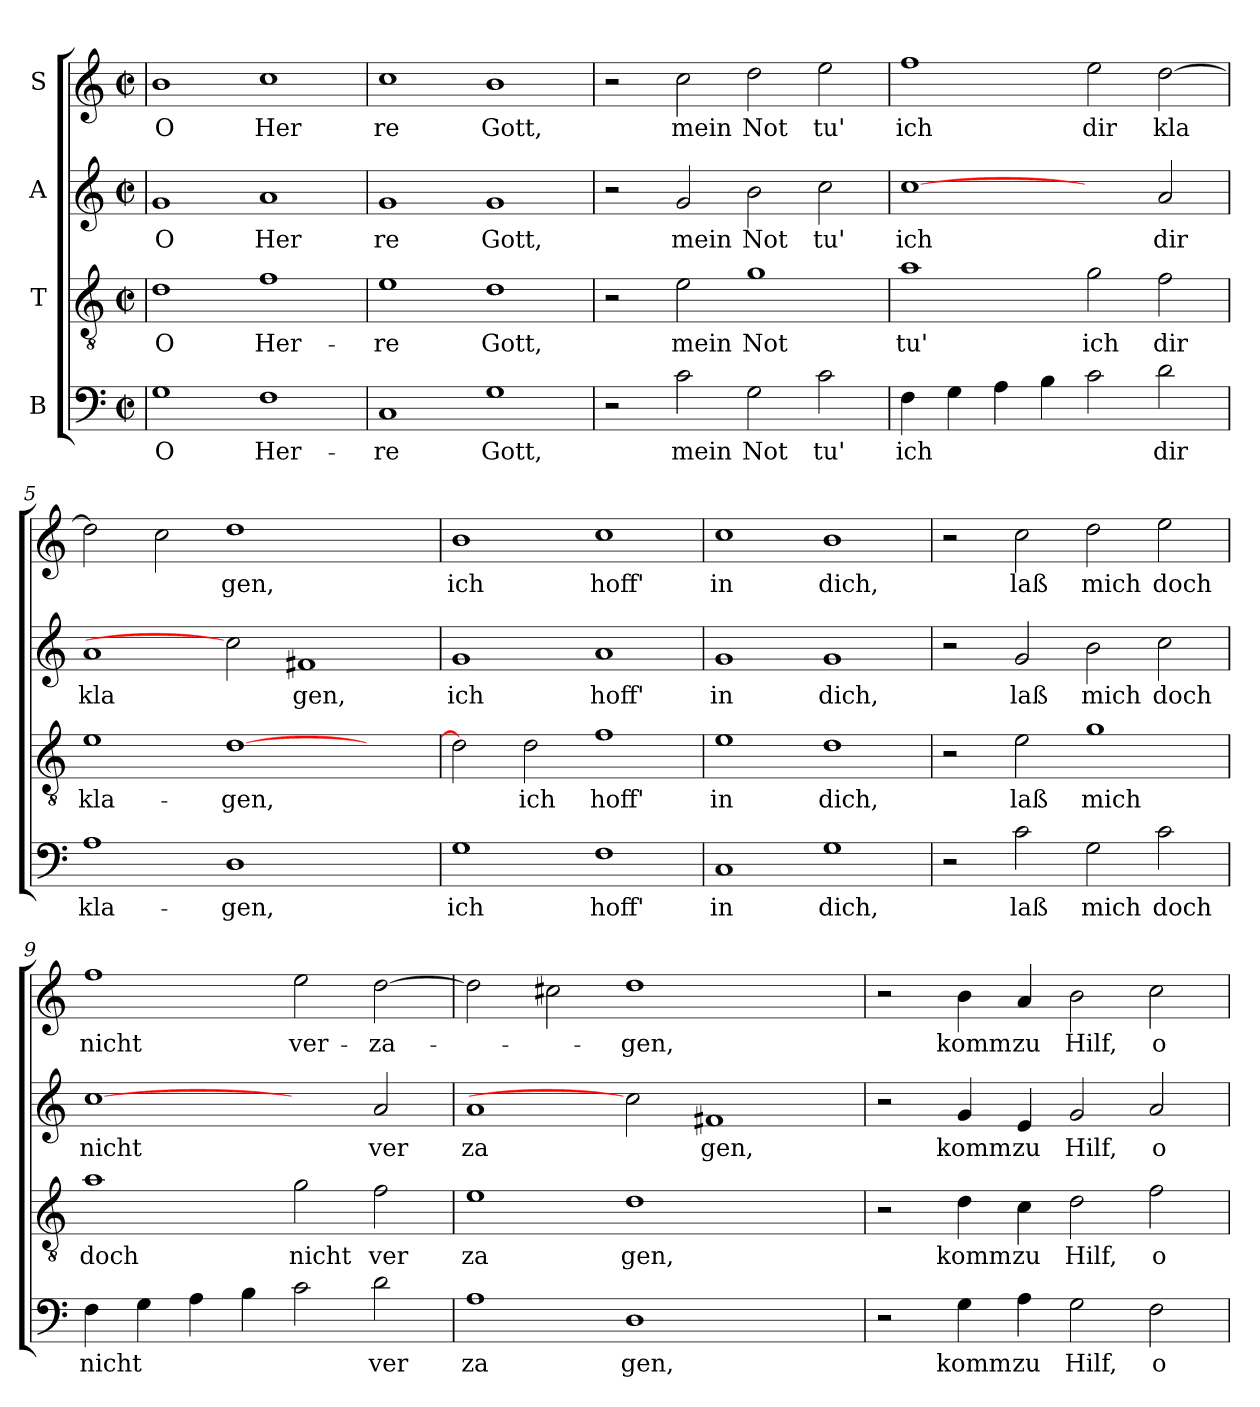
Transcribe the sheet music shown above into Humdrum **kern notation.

**kern	**text	**kern	**text	**kern	**text	**kern	**text
*part4	*part4	*part3	*part3	*part2	*part2	*part1	*part1
*staff4	*staff4	*staff3	*staff3	*staff2	*staff2	*staff1	*staff1
*I"B	*	*I"T	*	*I"A	*	*I"S	*
!!LO:PB:g=z
*stria5	*	*stria5	*	*stria5	*	*stria5	*
*clefF4	*	*clefGv2	*	*clefG2	*	*clefG2	*
*M2/2	*	*M2/2	*	*M2/2	*	*M2/2	*
*met(c|)	*	*met(c|)	*	*met(c|)	*	*met(c|)	*
=1	=1!	=1	=1!	=1	=1!	=1!	=1!
!	!LO:LY:b:cj	!	!LO:LY:b:cj	!	!LO:LY:b:cj	!	!LO:LY:b:cj
1G	O	1d	O	1g	O	1b	O
!	!LO:LY:b:cj	!	!LO:LY:b:cj	!	!LO:LY:b:cj	!	!LO:LY:b:cj
1F	Her-	1f	Her-	1a	Her	1cc	Her
=2	=2	=2	=2	=2	=2	=2	=2
!	!LO:LY:b:cj	!	!LO:LY:b:cj	!	!LO:LY:b:cj	!	!LO:LY:b:cj
1C	-re	1e	-re	1g	re	1cc	re
!	!LO:LY:b:cj	!	!LO:LY:b:cj	!	!LO:LY:b:cj	!	!LO:LY:b:cj
1G	Gott,	1d	Gott,	1g	Gott,	1b	Gott,
=3	=3	=3	=3	=3	=3	=3	=3
2r	.	2r	.	2r	.	2r	.
!	!LO:LY:b:cj	!	!LO:LY:b:cj	!	!LO:LY:b:cj	!	!LO:LY:b:cj
2c\	mein	2e\	mein	2g/	mein	2cc\	mein
!	!LO:LY:b:cj	!	!LO:LY:b:cj	!	!LO:LY:b:cj	!	!LO:LY:b:cj
2G\	Not	1g	Not	2b\	Not	2dd\	Not
!	!LO:LY:b:cj	!	!	!	!LO:LY:b:cj	!	!LO:LY:b:cj
2c\	tu'	.	.	2cc\	tu'	2ee\	tu'
=4	=4	=4	=4	=4	=4	=4	=4
!	!LO:LY:b	!	!LO:LY:b:cj	!	!LO:LY:b:cj	!	!LO:LY:b:cj
4F\	ich	1a	tu'	[1cc	ich	1ff	ich
4G\	.	.	.	.	.	.	.
4A\	.	.	.	.	.	.	.
4B\	.	.	.	.	.	.	.
!	!	!	!LO:LY:b:cj	!	!	!	!LO:LY:b:cj
2c\	.	2g\	ich	2ryy	.	2ee\	dir
!	!LO:LY:b:cj	!	!LO:LY:b:cj	!	!LO:LY:b:cj	!	!LO:LY:b
2d\	dir	2f\	dir	2a/	dir	[>2dd\	kla
=5	=5	=5	=5	=5	=5	=5	=5
!	!LO:LY:b:cj	!	!LO:LY:b:cj	!	!LO:LY:b:cj	!	!
1A	kla-	1e	kla-	1a	kla	2dd\]	.
.	.	.	.	.	.	2cc\	.
!	!LO:LY:b:cj	!	!LO:LY:b	!	!	!	!LO:LY:b:cj
1D	-gen,	[>1d	-gen,	2cc]	.	1dd	gen,
!	!	!	!	!	!LO:LY:b:cj	!	!
.	.	.	.	1f#X	gen,	.	.
2ryy	.	2ryy	.	.	.	2ryy	.
!!LO:LB:g=z
=6	=6	=6	=6	=6	=6	=6	=6
!	!LO:LY:b:cj	!	!	!	!LO:LY:b:cj	!	!LO:LY:b:cj
1G	ich	2d\]	.	1g	ich	1b	ich
!	!	!	!LO:LY:b:cj	!	!	!	!
.	.	2d\	ich	.	.	.	.
!	!LO:LY:b:cj	!	!LO:LY:b:cj	!	!LO:LY:b:cj	!	!LO:LY:b:cj
1F	hoff'	1f	hoff'	1a	hoff'	1cc	hoff'
=7	=7	=7	=7	=7	=7	=7	=7
!	!LO:LY:b:cj	!	!LO:LY:b:cj	!	!LO:LY:b:cj	!	!LO:LY:b:cj
1C	in	1e	in	1g	in	1cc	in
!	!LO:LY:b:cj	!	!LO:LY:b:cj	!	!LO:LY:b:cj	!	!LO:LY:b:cj
1G	dich,	1d	dich,	1g	dich,	1b	dich,
=8	=8	=8	=8	=8	=8	=8	=8
2r	.	2r	.	2r	.	2r	.
!	!LO:LY:b:cj	!	!LO:LY:b:cj	!	!LO:LY:b:cj	!	!LO:LY:b:cj
2c\	laß	2e\	laß	2g/	laß	2cc\	laß
!	!LO:LY:b:cj	!	!LO:LY:b:cj	!	!LO:LY:b:cj	!	!LO:LY:b:cj
2G\	mich	1g	mich	2b\	mich	2dd\	mich
!	!LO:LY:b:cj	!	!	!	!LO:LY:b:cj	!	!LO:LY:b:cj
2c\	doch	.	.	2cc\	doch	2ee\	doch
=9	=9	=9	=9	=9	=9	=9	=9
!	!LO:LY:b	!	!LO:LY:b:cj	!	!LO:LY:b:cj	!	!LO:LY:b:cj
4F\	nicht	1a	doch	[1cc	nicht	1ff	nicht
4G\	.	.	.	.	.	.	.
4A\	.	.	.	.	.	.	.
4B\	.	.	.	.	.	.	.
!	!	!	!LO:LY:b:cj	!	!	!	!LO:LY:b:cj
2c\	.	2g\	nicht	2ryy	.	2ee\	ver-
!	!LO:LY:b:cj	!	!LO:LY:b:cj	!	!LO:LY:b:cj	!	!LO:LY:b:cj
2d\	ver	2f\	ver	2a/	ver	[>2dd\	-za-
=10	=10	=10	=10	=10	=10	=10	=10
!	!LO:LY:b:cj	!	!LO:LY:b:cj	!	!LO:LY:b:cj	!	!
1A	za	1e	za	1a	za	2dd\]	.
.	.	.	.	.	.	2cc#\	.
!	!LO:LY:b:cj	!	!LO:LY:b:cj	!	!	!	!LO:LY:b:cj
1D	gen,	1d	gen,	2cc]	.	1dd	-gen,
!	!	!	!	!	!LO:LY:b:cj	!	!
.	.	.	.	1f#X	gen,	.	.
2ryy	.	2ryy	.	.	.	2ryy	.
=11	=11	=11	=11	=11	=11	=11	=11
2r	.	2r	.	2r	.	2r	.
!	!LO:LY:b:cj	!	!LO:LY:b:cj	!	!LO:LY:b:cj	!	!LO:LY:b:cj
4G\	komm	4d\	komm	4g/	komm	4b\	komm
!	!LO:LY:b:cj	!	!LO:LY:b:cj	!	!LO:LY:b:cj	!	!LO:LY:b:cj
4A\	zu	4c\	zu	4e/	zu	4a/	zu
!	!LO:LY:b:cj	!	!LO:LY:b:cj	!	!LO:LY:b:cj	!	!LO:LY:b:cj
2G\	Hilf,	2d\	Hilf,	2g/	Hilf,	2b\	Hilf,
!	!LO:LY:b:cj	!	!LO:LY:b:cj	!	!LO:LY:b:cj	!	!LO:LY:b:cj
2F\	o	2f\	o	2a/	o	2cc\	o
=	=	=	=	=	=	=	=
*-	*-	*-	*-	*-	*-	*-	*-
